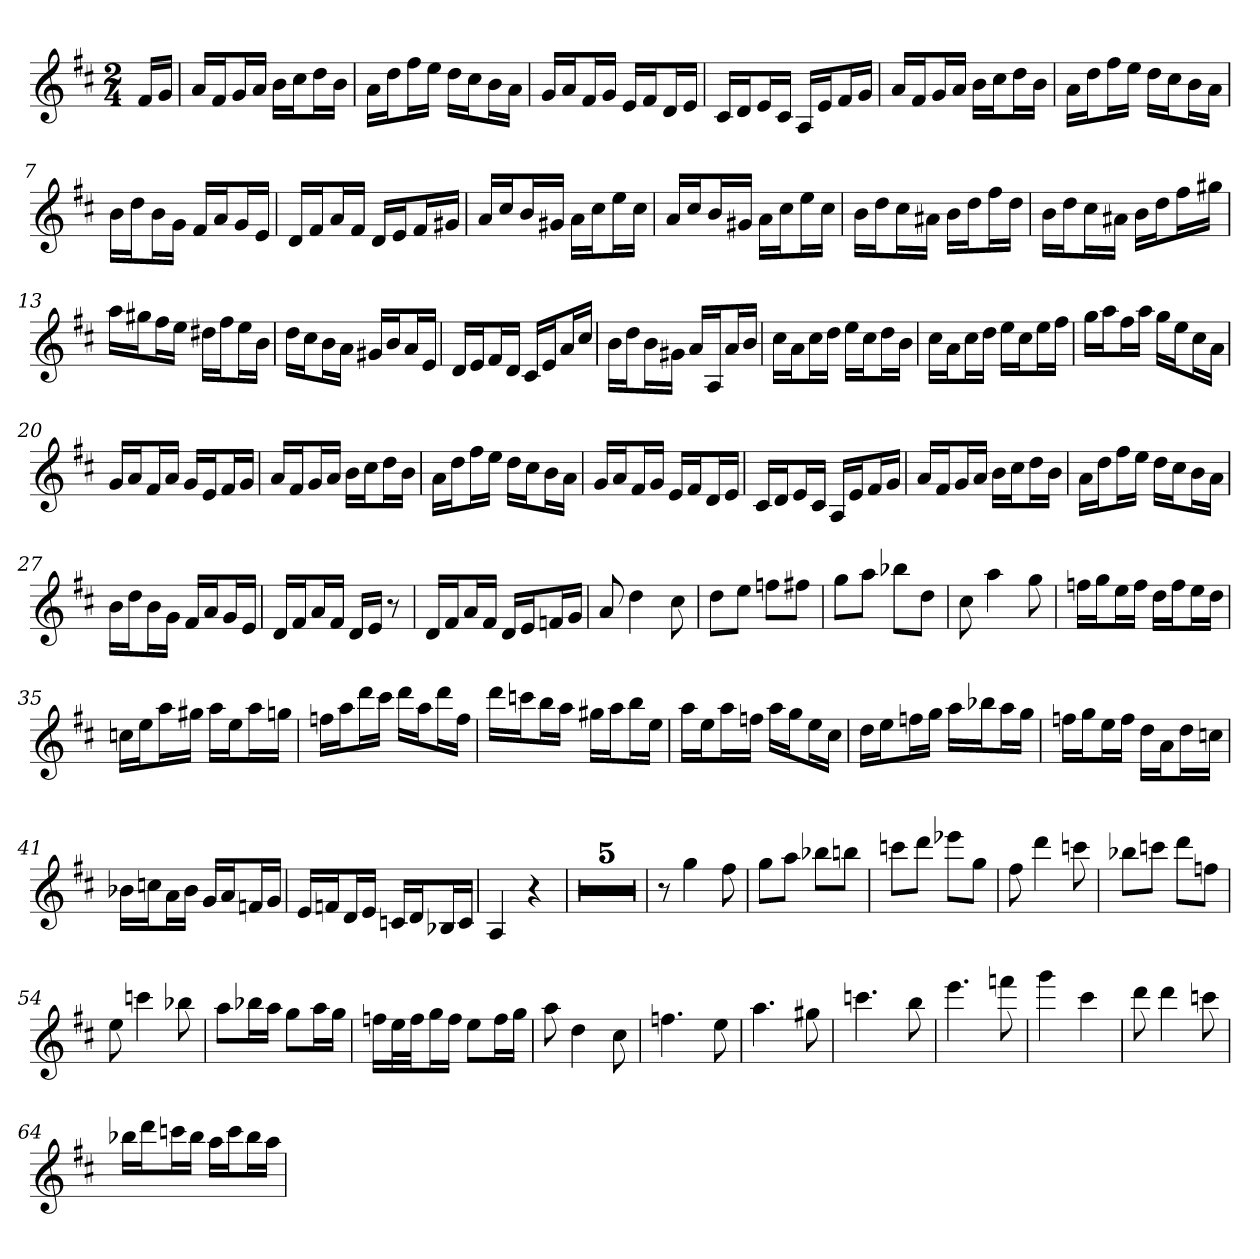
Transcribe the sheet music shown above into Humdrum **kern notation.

**kern
*part1
*staff1
*k[f#c#]
*D:
*M2/4
=
16f#LL
16gJJ
=1
16aLL
16f#J
16gL
16aJJ
16bLL
16cc#J
16ddL
16bJJ
=2
16aLL
16ddJ
16ff#L
16eeJJ
16ddLL
16cc#J
16bL
16aJJ
=3
16gLL
16aJ
16f#L
16gJJ
16eLL
16f#J
16dL
16eJJ
=4
16c#LL
16dJ
16eL
16c#JJ
16ALL
16eJ
16f#L
16gJJ
=5
16aLL
16f#J
16gL
16aJJ
16bLL
16cc#J
16ddL
16bJJ
=6
16aLL
16ddJ
16ff#L
16eeJJ
16ddLL
16cc#J
16bL
16aJJ
=7
16bLL
16ddJ
16bL
16gJJ
16f#LL
16aJ
16gL
16eJJ
=8
16dLL
16f#J
16aL
16f#JJ
16dLL
16eJ
16f#L
16g#XJJ
=9
16aLL
16cc#J
16bL
16g#XJJ
16aLL
16cc#J
16eeL
16cc#JJ
=10
16aLL
16cc#J
16bL
16g#XJJ
16aLL
16cc#J
16eeL
16cc#JJ
=11
16bLL
16ddJ
16cc#L
16a#XJJ
16bLL
16ddJ
16ff#L
16ddJJ
=12
16bLL
16ddJ
16cc#L
16a#XJJ
16bLL
16ddJ
16ff#L
16gg#XJJ
=13
16aaLL
16gg#XJ
16ff#L
16eeJJ
16dd#XLL
16ff#J
16eeL
16bJJ
=14
16ddLL
16cc#J
16bL
16aJJ
16g#XLL
16bJ
16aL
16eJJ
=15
16dLL
16eJ
16f#L
16dJJ
16c#LL
16eJ
16aL
16cc#JJ
=16
16bLL
16ddJ
16bL
16g#XJJ
16aLL
16AJ
16aL
16bJJ
=17
16cc#LL
16aJ
16cc#L
16ddJJ
16eeLL
16cc#J
16ddL
16bJJ
=18
16cc#LL
16aJ
16cc#L
16ddJJ
16eeLL
16cc#J
16eeL
16ff#JJ
=19
16ggLL
16aaJ
16ff#L
16aaJJ
16ggLL
16eeJ
16cc#L
16aJJ
=20
16gLL
16aJ
16f#L
16aJJ
16gLL
16eJ
16f#L
16gJJ
=21
16aLL
16f#J
16gL
16aJJ
16bLL
16cc#J
16ddL
16bJJ
=22
16aLL
16ddJ
16ff#L
16eeJJ
16ddLL
16cc#J
16bL
16aJJ
=23
16gLL
16aJ
16f#L
16gJJ
16eLL
16f#J
16dL
16eJJ
=24
16c#LL
16dJ
16eL
16c#JJ
16ALL
16eJ
16f#L
16gJJ
=25
16aLL
16f#J
16gL
16aJJ
16bLL
16cc#J
16ddL
16bJJ
=26
16aLL
16ddJ
16ff#L
16eeJJ
16ddLL
16cc#J
16bL
16aJJ
=27
16bLL
16ddJ
16bL
16gJJ
16f#LL
16aJ
16gL
16eJJ
=28
16dLL
16f#J
16aL
16f#JJ
16dLL
16eJJ
8r
=29
16dLL
16f#J
16aL
16f#JJ
16dLL
16eJ
16fnL
16gJJ
=30
8a
4dd
8cc#
=31
8ddL
8eeJ
8ffnL
8ff#XJ
=32
8ggL
8aaJ
8bb-XL
8ddJ
=33
8cc#
4aa
8gg
=34
16ffnLL
16ggJ
16eeL
16ffJJ
16ddLL
16ffJ
16eeL
16ddJJ
=35
16ccnLL
16eeJ
16aaL
16gg#XJJ
16aaLL
16eeJ
16aaL
16ggnJJ
=36
16ffnLL
16aaJ
16dddL
16ccc#JJ
16dddLL
16aaJ
16dddL
16ffJJ
=37
16dddLL
16cccnJ
16bbL
16aaJJ
16gg#XLL
16aaJ
16bbL
16eeJJ
=38
16aaLL
16eeJ
16aaL
16ffnJJ
16aaLL
16ggJ
16eeL
16cc#JJ
=39
16ddLL
16eeJ
16ffnL
16ggJJ
16aaLL
16bb-XJ
16aaL
16ggJJ
=40
16ffnLL
16ggJ
16eeL
16ffJJ
16ddLL
16aJ
16ddL
16ccnJJ
=41
16b-XLL
16ccnJ
16aL
16b-JJ
16gLL
16aJ
16fnL
16gJJ
=42
16eLL
16fnJ
16dL
16eJJ
16cnLL
16dJ
16B-XL
16cJJ
=43
4A
4r
=44
2r
=45
2r
=46
2r
=47
2r
=48
2r
=49
8r
4gg
8ff#
=50
8ggL
8aaJ
8bb-XL
8bbnJ
=51
8cccnL
8dddJ
8eee-XL
8ggJ
=52
8ff#
4ddd
8cccn
=53
8bb-XL
8cccnJ
8dddL
8ffnJ
=54
8ee
4cccn
8bb-X
=55
8aaL
16bb-XL
16aaJJ
8ggL
16aaL
16ggJJ
=56
16ffnLL
32eeL
32ffJJ
16ggL
16ffJJ
8eeL
16ffL
16ggJJ
=57
8aa
4dd
8cc#
=58
4.ffn
8ee
=59
4.aa
8gg#X
=60
4.cccn
8bb
=61
4.eee
8fffn
=62
4ggg
4ccc#
=63
8ddd
4ddd
8cccn
=64
16bb-XLL
16dddJ
16cccnL
16bb-JJ
16aaLL
16cccJ
16bb-L
16aaJJ
=
*-
